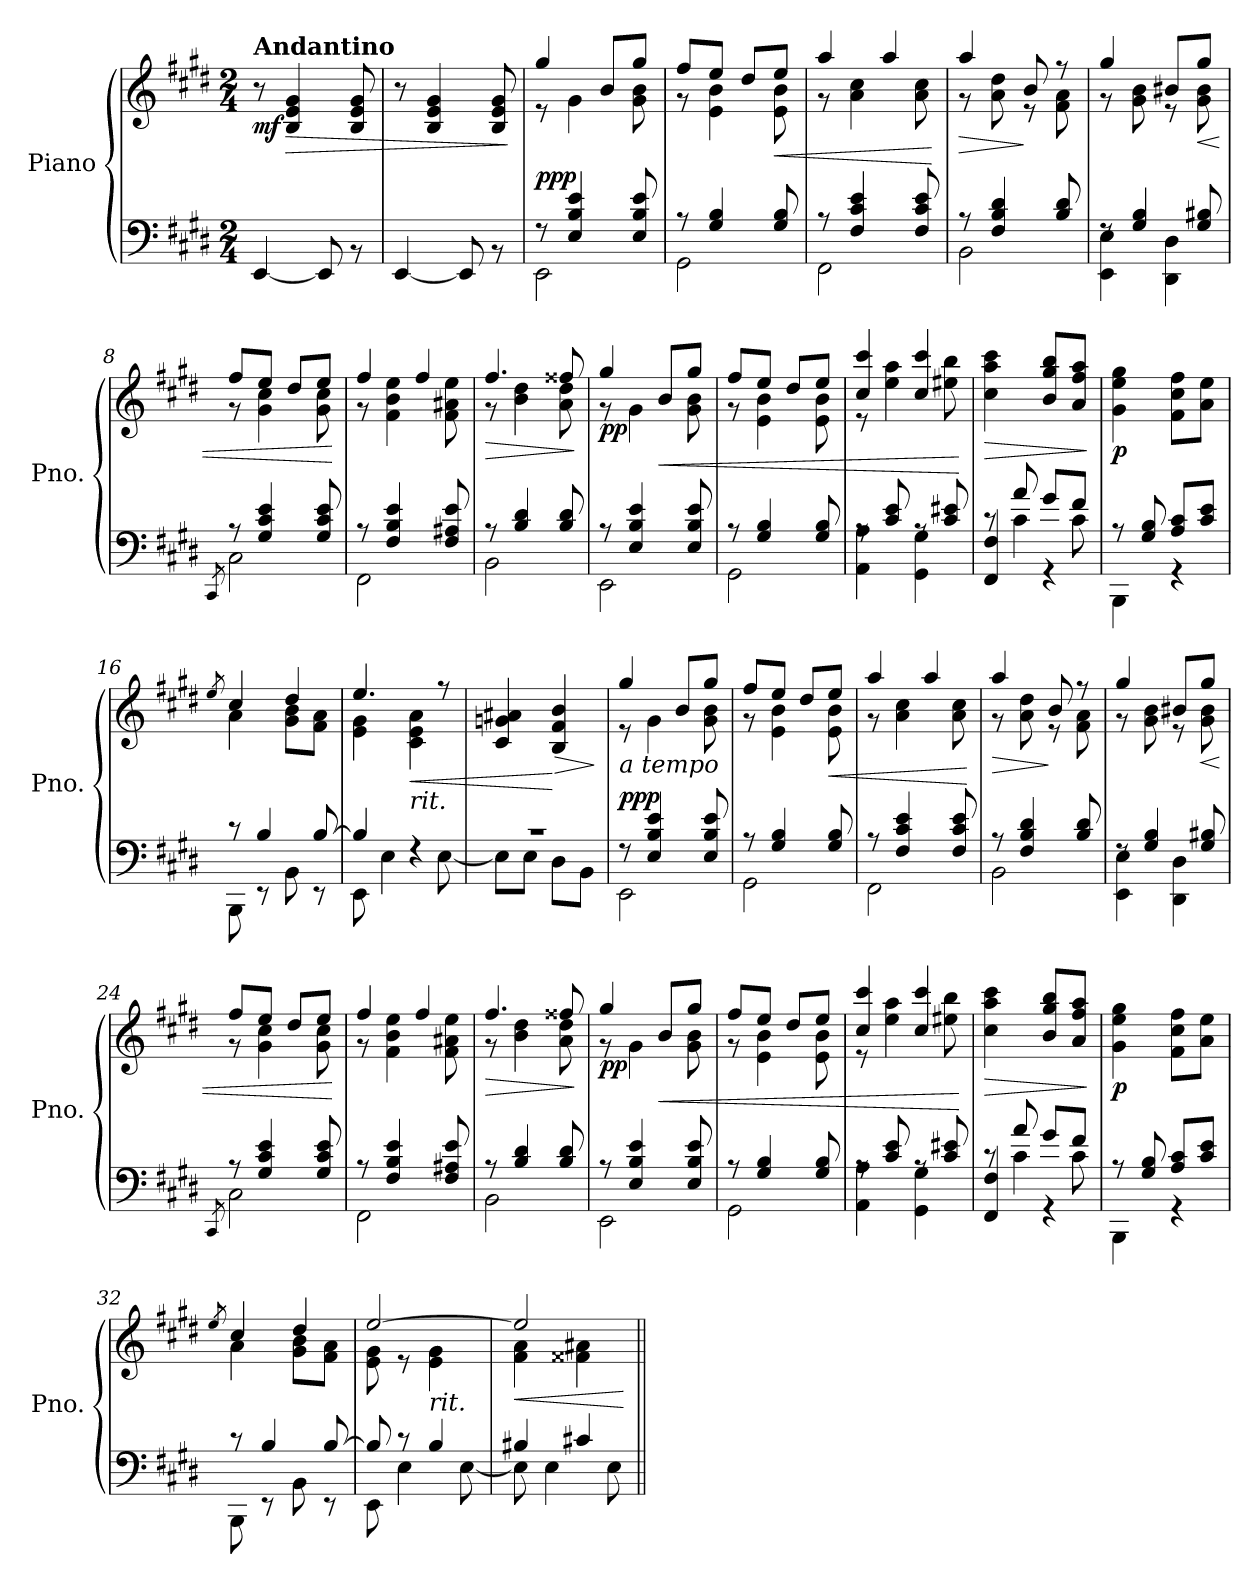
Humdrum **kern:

**kern	**kern	**dynam
*part1	*part1	*part1
*staff2	*staff1	*staff1/2
*I"Piano	*	*
*I'Pno.	*	*
*clefF4	*clefG2	*
*k[f#c#g#d#]	*k[f#c#g#d#]	*
*M2/4	*M2/4	*
*MM72	*MM72	*
=1	=1	=1
!	!LO:TX:a:B:t=Andantino	!
!	!	!LO:DY:b
[4EE/	8r	mf
!	!	!LO:HP:b
.	4B/ 4e/ 4g#/	>
8EE/]	.	.
8rBB	8B/ 8e/ 8g#/	.
=2	=2	=2
[4EE/	8r	.
.	4B/ 4e/ 4g#/	.
8EE/]	.	.
8rBB	8B/ 8e/ 8g#/	.
.	.	]
=3	=3	=3
*^	*^	*
!	!	!	!	!LO:DY:a=2
!	!	!	!	!LO:DY:n=1:a
8r	2EE\	4gg#/	8r	pp p
4E/ 4B/ 4e/	.	.	4g#\	.
.	.	8b/L	.	.
8E/ 8B/ 8e/	.	8gg#/J	8g#\ 8b\	.
=4	=4	=4	=4	=4
8r	2GG#\	8ff#/L	8r	.
4G#/ 4B/	.	8ee/J	4e\ 4b\	.
.	.	8dd#/L	.	.
!	!	!	!	!LO:HP:b
8G#/ 8B/	.	8ee/J	8e\ 8b\	<
=5	=5	=5	=5	=5
8r	2FF#\	4aa/	8r	.
4F#/ 4c#/ 4e/	.	.	4a\ 4cc#\	.
.	.	4aa/	.	.
8F#/ 8c#/ 8e/	.	.	8a\ 8cc#\	.
*v	*v	*	*	*
*	*v	*v	*
.	.	[
!!LO:LB:g=z
=6	=6	=6
*^	*	*
!	!	!	!LO:HP:b
*	*	*^	*
8r	2BB\	4aa/	8r	>
4F#/ 4B/ 4d#/	.	.	8a\ 8dd#\	.
.	.	8b/	8r	]
8B/ 8d#/	.	8r	8f#\ 8a\	.
=7	=7	=7	=7	=7
8rF	4EE\ 4E\	4gg#/	8r	.
4G#/ 4B/	.	.	8g#\ 8b\	.
.	4DD#\ 4D#\	8b#X/L	8r	.
!	!	!	!	!LO:HP:b
8G#/ 8B#X/	.	8gg#/J	8g#\ 8b#\	<
=8	=8	=8	=8	=8
.	8qCC#/	.	.	.
8r	2C#\	8ff#/L	8r	.
4G#/ 4c#/ 4e/	.	8ee/J	4g#\ 4cc#\	.
.	.	8dd#/L	.	.
8G#/ 8c#/ 8e/	.	8ee/J	8g#\ 8cc#\	.
*v	*v	*	*	*
*	*v	*v	*
.	.	[
=9	=9	=9
*	*MM70	*
*^	*^	*
8r	2FF#\	4ff#/	8r	.
4F#/ 4B/ 4e/	.	.	4f#\ 4b\ 4ee\	.
.	.	4ff#/	.	.
8F#/ 8A#X/ 8e/	.	.	8f#\ 8a#X\ 8ee\	.
=10	=10	=10	=10	=10
!	!	!	!	!LO:HP:b
8r	2BB\	4.ff#/	8r	>
4B/ 4d#/	.	.	4b\ 4dd#\	.
8B/ 8d#/	.	8ff##X/	8a\ 8dd#\	.
*v	*v	*	*	*
*	*v	*v	*
.	.	]
=11	=11	=11
*	*MM72	*
*^	*^	*
!	!	!	!	!LO:DY:b
8r	2EE\	4gg#/	8r	pp
4E/ 4B/ 4e/	.	.	4g#\	.
!	!	!	!	!LO:HP:b
.	.	8b/L	.	<
8E/ 8B/ 8e/	.	8gg#/J	8g#\ 8b\	.
=12	=12	=12	=12	=12
8r	2GG#\	8ff#/L	8r	.
4G#/ 4B/	.	8ee/J	4e\ 4b\	.
.	.	8dd#/L	.	.
8G#/ 8B/	.	8ee/J	8e\ 8b\	.
!!LO:LB:g=z	!!
=13	=13	=13	=13	=13
*	*	*MM74	*	*
8rA	4AA\ 4A\	4cc#/ 4ccc#/	8r	.
8c#/ 8e/	.	.	4ee\ 4aa\	.
8rA	4GG#\ 4G#\	4cc#/ 4ccc#/	.	.
8c#/ 8e#X/	.	.	8ee#X\ 8bb\	.
*v	*v	*	*	*
*	*v	*v	*
.	.	[
=14	=14	=14
*	*MM72	*
*^	*	*
*	*^	*	*
!	!	!	!	!LO:HP:b
8rc	8ryy	4FF#/ 4F#/	4cc#\ 4aa\ 4ccc#\	>
8a/	4c#\	.	.	.
*	*	*	*MM70	*
8g#/L	.	4rGG	8b/ 8gg#/ 8bb/L	.
8f#/J	8c#\	.	8a/ 8ff#/ 8aa/J	.
*v	*v	*v	*	*
.	.	]
=15	=15	=15
*^	*	*
!	!	!	!LO:DY:b
8r	4BBB\	4g#\ 4ee\ 4gg#\	p
8G#/ 8B/	.	.	.
8A/ 8c#/L	4rGG	8f#\ 8cc#\ 8ff#\L	.
8c#/ 8e/J	.	8a\ 8ee\J	.
=16	=16	=16	=16
*	*	*MM68	*
.	.	8qee/	.
*	*	*^	*
8r	8BBB\	4cc#/	4a\	.
4B/	8r	.	.	.
.	8BB\	4dd#/	8g#\ 8b\L	.
[8B/	8r	.	8f#\ 8a\J	.
=17	=17	=17	=17	=17
4B/]	8EE\	4.ee/	4e\ 4g#\	.
.	4E\	.	.	.
*	*	*MM66	*	*
!	!	!	!LO:TX:b:i:t=rit.	!
!	!	!	!	!LO:HP:b
4rF	.	.	4c#\ 4e\ 4a\	<
.	[8E\	8r	.	.
*	*	*v	*v	*
=18	=18	=18	=18
*	*	*MM63	*
2r	8E\L]	4c#/ 4gn/ 4a#X/	.
.	8E\J	.	.
*	*	*MM58	*
!	!	!	!LO:HP:n=1:b
.	8D#\L	4B/ 4f#/ 4b/	[ >
.	8BB\J	.	.
*v	*v	*	*
.	.	]
!!LO:LB:g=z
=19	=19	=19
*	*MM63	*
*^	*^	*
!	!	!LO:TX:b:i:t=a tempo	!	!
!	!	!	!	!LO:DY:a=2
!	!	!	!	!LO:DY:n=1:a
8r	2EE\	4gg#/	8r	pp p
*	*	*MM66	*	*
4E/ 4B/ 4e/	.	.	4g#\	.
*	*	*MM72	*	*
.	.	8b/L	.	.
8E/ 8B/ 8e/	.	8gg#/J	8g#\ 8b\	.
=20	=20	=20	=20	=20
8r	2GG#\	8ff#/L	8r	.
4G#/ 4B/	.	8ee/J	4e\ 4b\	.
.	.	8dd#/L	.	.
!	!	!	!	!LO:HP:b
8G#/ 8B/	.	8ee/J	8e\ 8b\	<
=21	=21	=21	=21	=21
*	*	*MM74	*	*
8r	2FF#\	4aa/	8r	.
4F#/ 4c#/ 4e/	.	.	4a\ 4cc#\	.
.	.	4aa/	.	.
8F#/ 8c#/ 8e/	.	.	8a\ 8cc#\	.
*v	*v	*	*	*
*	*v	*v	*
.	.	[
=22	=22	=22
*^	*	*
!	!	!	!LO:HP:b
*	*	*^	*
8r	2BB\	4aa/	8r	>
*	*	*MM70	*	*
4F#/ 4B/ 4d#/	.	.	8a\ 8dd#\	.
.	.	8b/	8r	]
8B/ 8d#/	.	8r	8f#\ 8a\	.
=23	=23	=23	=23	=23
*	*	*MM72	*	*
8rF	4EE\ 4E\	4gg#/	8r	.
4G#/ 4B/	.	.	8g#\ 8b\	.
.	4DD#\ 4D#\	8b#X/L	8r	.
!	!	!	!	!LO:HP:b
8G#/ 8B#X/	.	8gg#/J	8g#\ 8b#\	<
=24	=24	=24	=24	=24
.	8qCC#/	.	.	.
8r	2C#\	8ff#/L	8r	.
4G#/ 4c#/ 4e/	.	8ee/J	4g#\ 4cc#\	.
.	.	8dd#/L	.	.
8G#/ 8c#/ 8e/	.	8ee/J	8g#\ 8cc#\	.
*v	*v	*	*	*
*	*v	*v	*
.	.	[
!!LO:PB:g=z
=25	=25	=25
*^	*^	*
8r	2FF#\	4ff#/	8r	.
4F#/ 4B/ 4e/	.	.	4f#\ 4b\ 4ee\	.
.	.	4ff#/	.	.
8F#/ 8A#X/ 8e/	.	.	8f#\ 8a#X\ 8ee\	.
=26	=26	=26	=26	=26
*	*	*MM68	*	*
!	!	!	!	!LO:HP:b
8r	2BB\	4.ff#/	8r	>
4B/ 4d#/	.	.	4b\ 4dd#\	.
*	*	*MM70	*	*
8B/ 8d#/	.	8ff##X/	8a\ 8dd#\	.
*v	*v	*	*	*
*	*v	*v	*
.	.	]
=27	=27	=27
*	*MM72	*
*^	*^	*
!	!	!	!	!LO:DY:b
8r	2EE\	4gg#/	8r	pp
4E/ 4B/ 4e/	.	.	4g#\	.
!	!	!	!	!LO:HP:b
.	.	8b/L	.	<
8E/ 8B/ 8e/	.	8gg#/J	8g#\ 8b\	.
=28	=28	=28	=28	=28
8r	2GG#\	8ff#/L	8r	.
4G#/ 4B/	.	8ee/J	4e\ 4b\	.
.	.	8dd#/L	.	.
8G#/ 8B/	.	8ee/J	8e\ 8b\	.
=29	=29	=29	=29	=29
*	*	*MM74	*	*
8rA	4AA\ 4A\	4cc#/ 4ccc#/	8r	.
8c#/ 8e/	.	.	4ee\ 4aa\	.
8rA	4GG#\ 4G#\	4cc#/ 4ccc#/	.	.
8c#/ 8e#X/	.	.	8ee#X\ 8bb\	.
*v	*v	*	*	*
*	*v	*v	*
.	.	[
=30	=30	=30
*	*MM72	*
*^	*	*
*	*^	*	*
!	!	!	!	!LO:HP:b
8rc	8ryy	4FF#/ 4F#/	4cc#\ 4aa\ 4ccc#\	>
8a/	4c#\	.	.	.
8g#/L	.	4rGG	8b/ 8gg#/ 8bb/L	.
8f#/J	8c#\	.	8a/ 8ff#/ 8aa/J	.
*v	*v	*v	*	*
.	.	]
!!LO:LB:g=z
=31	=31	=31
*	*MM70	*
*^	*	*
!	!	!	!LO:DY:b
8r	4BBB\	4g#\ 4ee\ 4gg#\	p
8G#/ 8B/	.	.	.
8A/ 8c#/L	4rGG	8f#\ 8cc#\ 8ff#\L	.
8c#/ 8e/J	.	8a\ 8ee\J	.
=32	=32	=32	=32
*	*	*MM68	*
.	.	8qee/	.
*	*	*^	*
8r	8BBB\	4cc#/	4a\	.
4B/	8r	.	.	.
.	8BB\	4dd#/	8g#\ 8b\L	.
[8B/	8r	.	8f#\ 8a\J	.
=33	=33	=33	=33	=33
8B/]	8EE\	[2ee/	8e\ 8g#\	.
8r	4E\	.	8r	.
*	*	*MM66	*	*
!	!	!	!LO:TX:b:i:t=rit.	!
4B/	.	.	4e\ 4g#\	.
.	[8E\	.	.	.
=34	=34	=34	=34	=34
*	*	*MM63	*	*
!	!	!	!	!LO:HP:b
4B#X/	8E\]	2ee/]	4f#\ 4a\	<
.	4E\	.	.	.
4c#X/	.	.	4f##X\ 4a#X\	.
.	8E\	.	.	.
*v	*v	*	*	*
*	*v	*v	*
.	.	[
=||	=||	=||
*-	*-	*-
